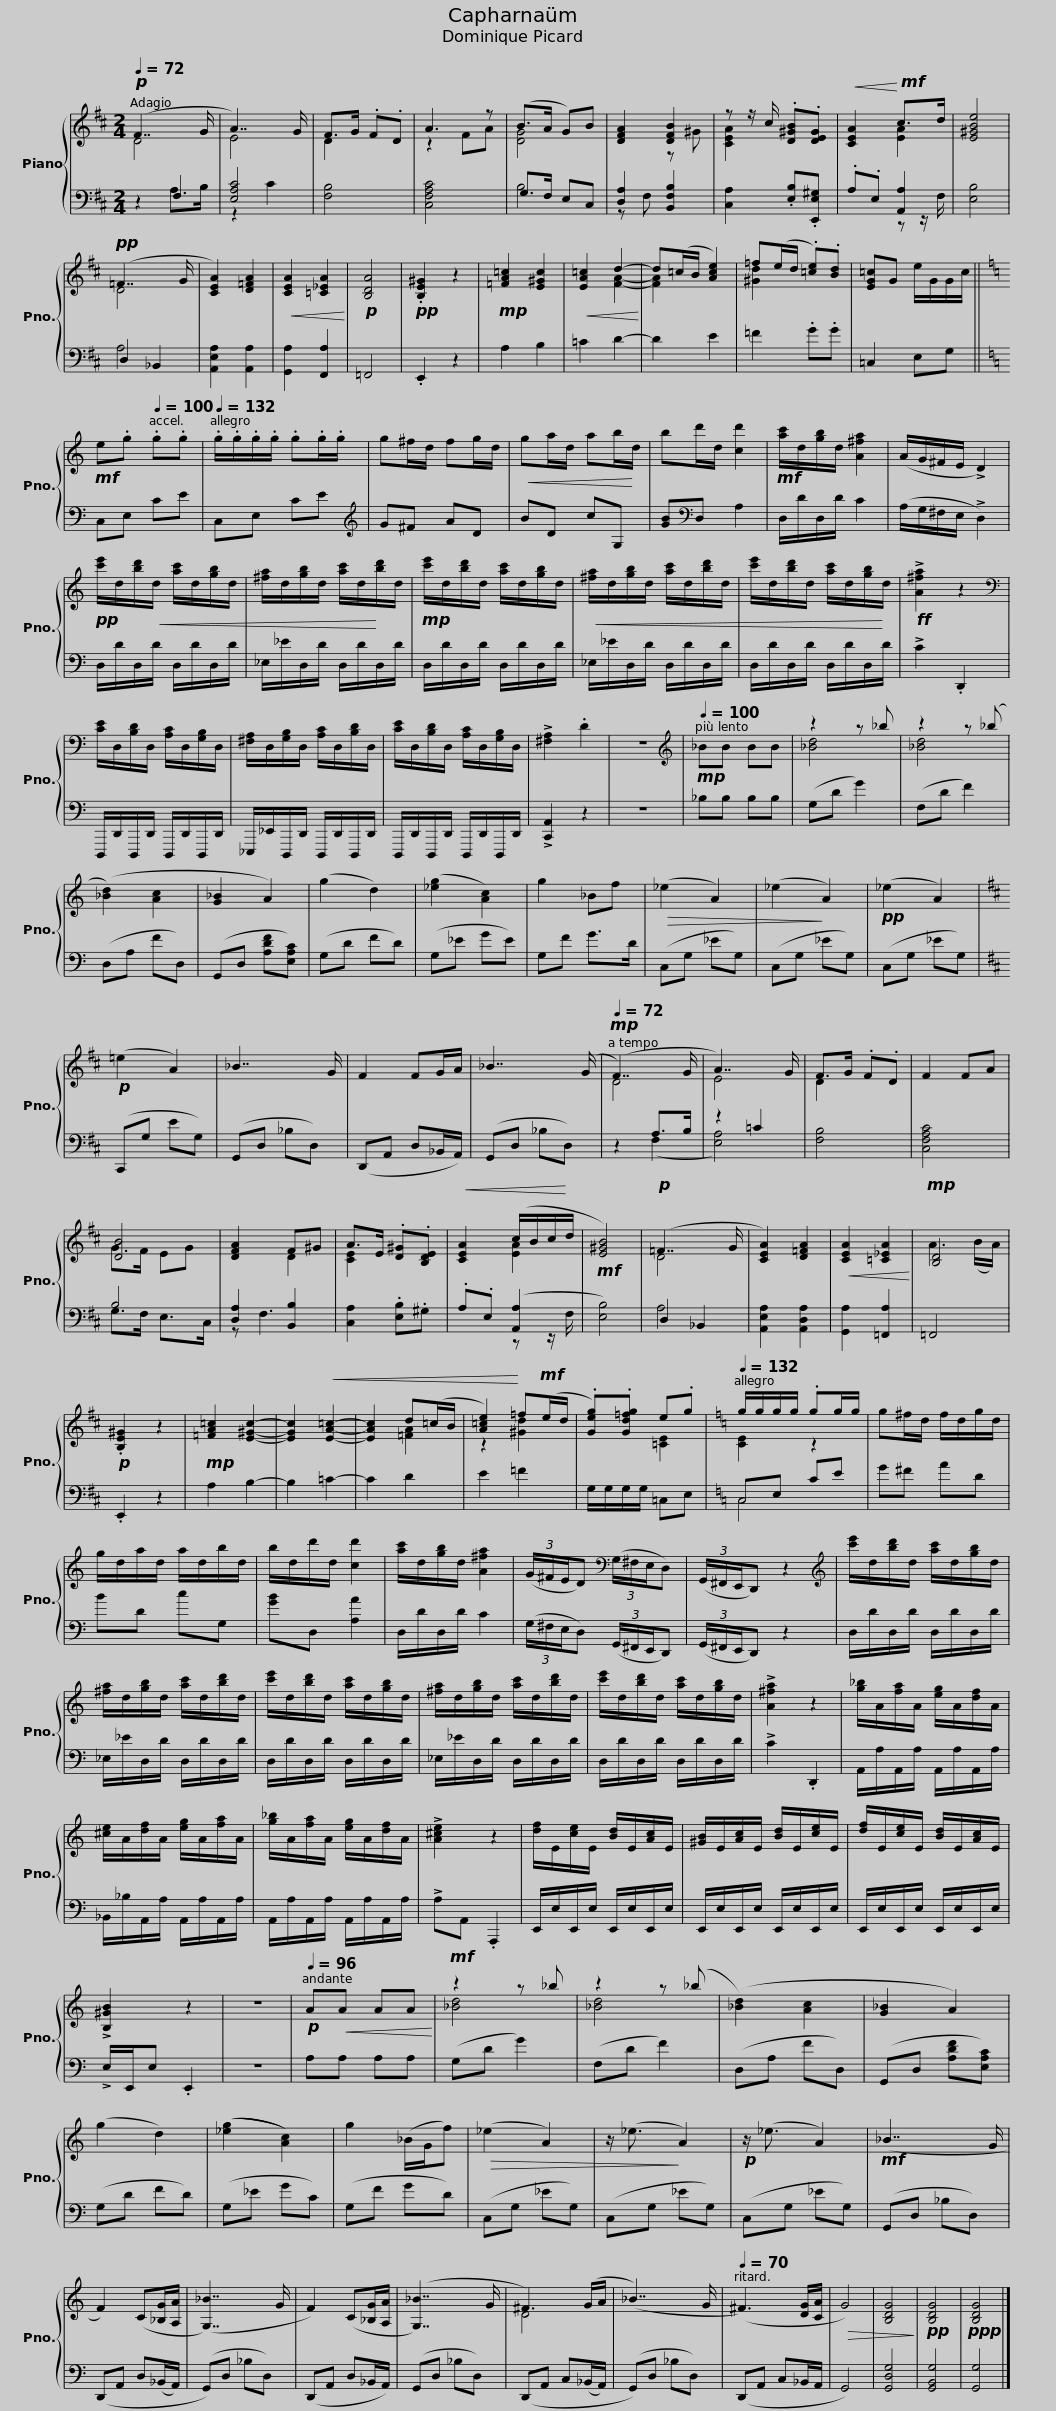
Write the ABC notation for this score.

X:1
%%score { ( 1 2 ) | ( 3 4 ) }
L:1/8
Q:1/4=72
M:2/4
I:linebreak $
K:D
V:1 treble
V:2 treble
V:3 bass
V:4 bass
V:1
!p! (F7/2 G/ | A7/2) G/ | F>G .F.D | A3 z | (B>A G)B | %5
 [DFA]2 [DFB]2 | z z/ c/ .[D^GB].[DEG] |$!<(! [CEA]2!<)!!mf! c>d | [E^GBe]4 |!pp! (=F7/2 G/ | %10
 [CEA]2) [D=FA]2 |!<(! [CEA]2 [=C_EA]2!<)! |!p! [B,DA]4 |!pp! .[B,E^G]2 z2 |$!mp! [=FA=c]2 [E^Gc]2 | %15
!<(! [EA=c]2 d2-!<)! | d(=c/B/ [Ace]2) | =f(e/d/ .[=ce]).[Bd] | [EG=c]G e/G/G/c/ ||[K:C]!mf! e.g[Q:1/4=100] .g.g |$ %20
[K:C][Q:1/4=132] .g/.g/.g/.g/ .g.g/.g/ | g^f/d/ fg/d/ |!<(! ga/d/ ab/!<)!d/ | bd'/d/ [cd']2 |!mf! [ac']/d/[gb]/d/ [A^fa]2 | %25
 (A/G/^F/E/ !>!D2) |$!pp! [c'e']/d/[bd']/!<(!d/ [ac']/d/[gb]/d/ | [^fa]/d/[gb]/d/ [ac']/d/!<)![bd']/d/ |!mp! [c'e']/d/[bd']/d/ [ac']/d/[gb]/d/ |!<(! [^fa]/d/[gb]/d/ [ac']/d/[bd']/d/ |$ %30
 [c'e']/d/[bd']/d/ [ac']/d/[gb]/!<)!d/ |!ff! !>![A^fa]2 z2 |[K:bass] [CE]/D,/[B,D]/D,/ [A,C]/D,/[G,B,]/D,/ | [^F,A,]/D,/[G,B,]/D,/ [A,C]/D,/[B,D]/D,/ |$ [CE]/D,/[B,D]/D,/ [A,C]/D,/[G,B,]/D,/ | %35
 !>![^F,A,]2 .D2 | z4 |[K:treble][Q:1/4=100]!mp! _BB BB | z2 z _b | z2 z (_b | %40
 ([_Bd]2) [Ac]2 | [G_B]2 A2) |$ (g2 d2) | ([_eg]2 [Ac]2) | g2 _Bf | %45
!>(! (_e2 A2) | (_e2!>)! A2) |!pp! (_e2 A2) |[K:D]!p! (!courtesy!=e2 A2) | _B7/2 G/ |$ %50
 F2 FG/A/ | _B7/2 (G/ |[Q:1/4=72]!mp! (F7/2) G/ | A7/2) G/ | F>G .F.D | %55
 F2 FA | [DB]4 | [DFA]2 F^G |$ A>E .[D^G].[B,DE] |!<(! [CEA]2 (c/B/c/!<)!d/ | %60
!mf! [E^GB]4) |!p! (=F7/2 G/ | [CEA]2) [D=FA]2 |!<(! [CEA]2 [=C_EA]2!<)! |!mp! [B,D]4 | %65
!p! .[B,E^G]2 z2 |!mp! [=FA=c]2 [E^Gc]2- |$ [EGc]2!<(! [EA=c]2- | [EAc]2 d(=c/B/ | [A=ce]2)!<)! =f!mf!(e/d/ | %70
 .[Geg]).[Gd=fg] e.g |[K:C][Q:1/4=132] g/g/g/g/ .gg/g/ | g^f/d/ f/d/g/d/ |$ g/d/a/d/ a/d/b/d/ | b/d/d'/d/ [cd']2 | %75
 [ac']/d/[gb]/d/ [A^fa]2 | (3(G/^F/E/D)[K:bass] (3(G,/^F,/E,/D,) | (3(G,,/^F,,/E,,/D,,) z2 |$[K:treble] [c'e']/d/[bd']/d/ [ac']/d/[gb]/d/ | [^fa]/d/[gb]/d/ [ac']/d/[bd']/d/ | %80
 [c'e']/d/[bd']/d/ [ac']/d/[gb]/d/ | [^fa]/d/[gb]/d/ [ac']/d/[bd']/d/ |$ [c'e']/d/[bd']/d/ [ac']/d/[gb]/d/ | !>![A^fa]2 z2 | [g_b]/A/[fa]/A/ [eg]/A/[df]/A/ | %85
 [^ce]/A/[df]/A/ [eg]/A/[fa]/A/ | [g_b]/A/[fa]/A/ [eg]/A/[df]/A/ | !>![A^ce]2 z2 |$ [df]/E/[ce]/E/ [Bd]/E/[Ac]/E/ | [^GB]/E/[Ac]/E/ [Bd]/E/[ce]/E/ | %90
 [df]/E/[ce]/E/ [Bd]/E/[Ac]/E/ | !>![B,^GB]2 z2 | z4 |[Q:1/4=96]!p! A!<(!A AA!<)! |!mf! z2 z _b |$ %95
 z2 z (_b | ([_Bd]2) [Ac]2 | [G_B]2 A2) | (g2 d2) | (([_eg]2 [Ac]2)) | %100
 g2 (_B/G/f) |!>(! (_e2 A2) | z/ (_e3/2!>)! A2) |$!p! z/ (_e3/2 A2) |!mf! (_B7/2 G/ | %105
 F2) (C[_B,G]/[A,A]/ | ([G,_B]7/2) G/ | F2) (C[_B,G]/[A,A]/ | ([G,_B]7/2) G/ |$ ^F3) (G/A/ | %110
 (_B7/2) G/ |[Q:1/4=70] (^F3) [DG]/[CA]/ |!>(! G4) | [B,DG]4!>)! |!pp! [B,DG]4 | %115
!ppp! [B,DG]4 |] %116
V:2
 D4 | E4 | D2 x2 | z2 FA | [DG]4 | %5
 x2 z ^G | [CEA]2 x2 |$ x2 [EA]2 | x4 | D4 | %10
 x4 | x4 | x4 | x4 |$ x4 | %15
 x2 [FA]2- | [FA]2 x2 | [^Gd]2 x2 | x4 ||[K:C] x4 |$ %20
[K:C] x4 | x4 | x4 | x4 | x4 | %25
 x4 |$ x4 | x4 | x4 | x4 |$ %30
 x4 | x4 |[K:bass] x4 | x4 |$ x4 | %35
 x4 | x4 |[K:treble] x4 | [_Bd]4 | [_Bd]4 | %40
 x4 | x4 |$ x4 | x4 | x4 | %45
 x4 | x4 | x4 |[K:D] x4 | x4 |$ %50
 x4 | x4 | D4 | E4 | D2 x2 | %55
 x4 | G>F EG | x2 D2 |$ [CE]2 x2 | x2 [EA]2 | %60
 x4 | D4 | x4 | x4 | A3 (B/A/) | %65
 x4 | x4 |$ x4 | x2 [=FA]2 | z2 [^Gd]2 | %70
 x2 [=CE]2 |[K:C] [CE]2 z2 | x4 |$ x4 | x4 | %75
 x4 | x2[K:bass] x2 | x4 |$[K:treble] x4 | x4 | %80
 x4 | x4 |$ x4 | x4 | x4 | %85
 x4 | x4 | x4 |$ x4 | x4 | %90
 x4 | x4 | x4 | x4 | [_Bd]4 |$ %95
 [_Bd]4 | x4 | x4 | x4 | x4 | %100
 x4 | x4 | x4 |$ x4 | x4 | %105
 x4 | x4 | x4 | x4 |$ D4 | %110
 x4 | x4 | x4 | x4 | x4 | %115
 x4 |] %116
V:3
 z2 F,2 | [E,A,C]4 | [F,B,]4 | [C,F,A,C]4 | G,>F, E,C, | %5
 [D,A,]2 [B,,F,B,]2 | [C,A,]2 .[E,B,].[E,,E,^G,] |$ .A,.E, [A,,A,]2 | [E,B,]4 | D,2 _B,,2 | %10
 [A,,E,A,]2 [A,,A,]2 | [G,,A,]2 [F,,A,]2 | =F,,4 | .E,,2 z2 |$ A,2 B,2 | %15
 =C2 D2- | D2 E2 | =F2 .G.G | =C,2 E,G, ||[K:C] C,E, CE |$ %20
[K:C] C,E, CE |[K:treble] G^F AD | BD cG, | [GB][K:bass]D, A,2 | D,/D/D,/D/ C2 | %25
 (A,/G,/^F,/E,/ !>!D,2) |$ D,/D/D,/D/ D,/D/D,/D/ | _E,/_E/D,/D/ D,/D/D,/D/ | D,/D/D,/D/ D,/D/D,/D/ | _E,/_E/D,/D/ D,/D/D,/D/ |$ %30
 D,/D/D,/D/ D,/D/D,/D/ | !>!C2 .D,,2 | D,,,/D,,/D,,,/D,,/ D,,,/D,,/D,,,/D,,/ | _E,,,/_E,,/D,,,/D,,/ D,,,/D,,/D,,,/D,,/ |$ D,,,/D,,/D,,,/D,,/ D,,,/D,,/D,,,/D,,/ | %35
 !>![C,,A,,]2 z2 | z4 | _B,B, B,B, | (G,D G2) | (F,D F2) | %40
 (D,A, FD,) | (G,,D, [A,DF][E,A,C]) |$ (G,D FD) | (G,_E GE) | G,F G>D | %45
 (C,G, _EG,) | (C,G, _EG,) | (C,G, _EG,) |[K:D] (C,,G, EG,) | (G,,D, _B,D,) |$ %50
 (D,,A,, D,_B,,/A,,/) | (G,,D, _B,D,) | z2 A,>B, | z2 =C2 | [F,B,]4 | %55
 [C,F,A,C]4 | B,4 | [D,A,]2 [B,,B,]2 |$ [C,A,]2 .[E,B,].^G, | .A,.E, ([A,,A,]2 | %60
 [E,B,]4) | D,2 _B,,2 | [A,,E,A,]2 [A,,D,A,]2 | [G,,A,]2 [=F,,A,]2 | =F,,4 | %65
 .E,,2 z2 | A,2 B,2- |$ B,2 =C2- | C2 D2 | E2 =F2 | %70
 G,/G,/G,/G,/ =C,E, |[K:C] C,E, CE | G^F AD |$ BD cG, | [GB]D, [A,A]2 | %75
 D,/D/D,/D/ C2 | (3(G,/^F,/E,/D,) (3(G,,/^F,,/E,,/D,,) | (3(G,,/^F,,/E,,/D,,) z2 |$ D,/D/D,/D/ D,/D/D,/D/ | _E,/_E/D,/D/ D,/D/D,/D/ | %80
 D,/D/D,/D/ D,/D/D,/D/ | _E,/_E/D,/D/ D,/D/D,/D/ |$ D,/D/D,/D/ D,/D/D,/D/ | !>!C2 .D,,2 | A,,/A,/A,,/A,/ A,,/A,/A,,/A,/ | %85
 _B,,/_B,/A,,/A,/ A,,/A,/A,,/A,/ | A,,/A,/A,,/A,/ A,,/A,/A,,/A,/ | !>!A,A,, .A,,,2 |$ E,,/E,/E,,/E,/ E,,/E,/E,,/E,/ | E,,/E,/E,,/E,/ E,,/E,/E,,/E,/ | %90
 E,,/E,/E,,/E,/ E,,/E,/E,,/E,/ | !>!E,/E,,/E, .E,,2 | z4 | A,A, A,A, | (G,D G2) |$ %95
 (F,D F2) | (D,A, FD,) | (G,,D, [A,DF][E,A,C]) | (G,D FD) | (G,_E GC) | %100
 (G,F GD) | (C,G, _EG,) | (C,G, _EG,) |$ (C,G, _EG,) | (G,,D, _B,D,) | %105
 (D,,A,, D,(_B,,/A,,/) | (G,,)D, _B,D,) | (D,,A,, D,_B,,/A,,/) | (G,,D, _B,D,) |$ (D,,A,, C,(_B,,/A,,/) | %110
 (G,,)D, _B,D,) | (D,,A,, C,_B,,/A,,/ | G,,4) | [G,,D,G,]4 | [G,,B,,G,]4 | %115
 [G,,G,]4 |] %116
V:4
 x2 A,>B, | z2 C2 | x4 | x4 | B,4 | %5
 z F, x2 | x4 |$ x2 z z/ F,/ | x4 | A,4 | %10
 x4 | x4 | x4 | x4 |$ x4 | %15
 x4 | x4 | x4 | x4 ||[K:C] x4 |$ %20
[K:C] x4 |[K:treble] x4 | x4 | x[K:bass] x3 | x4 | %25
 x4 |$ x4 | x4 | x4 | x4 |$ %30
 x4 | x4 | x4 | x4 |$ x4 | %35
 x4 | x4 | x4 | x4 | x4 | %40
 x4 | x4 |$ x4 | x4 | x4 | %45
 x4 | x4 | x4 |[K:D] x4 | x4 |$ %50
 x4 | x4 | x2 (F,2 | [E,A,]4) | x4 | %55
 x4 | G,>F, E,>C, | z F,3 |$ x4 | x2 z z/ F,/ | %60
 x4 | A,4 | x4 | x4 | x4 | %65
 x4 | x4 |$ x4 | x4 | x4 | %70
 x4 |[K:C] C,4 | x4 |$ x4 | x4 | %75
 x4 | x4 | x4 |$ x4 | x4 | %80
 x4 | x4 |$ x4 | x4 | x4 | %85
 x4 | x4 | x4 |$ x4 | x4 | %90
 x4 | x4 | x4 | x4 | x4 |$ %95
 x4 | x4 | x4 | x4 | x4 | %100
 x4 | x4 | x4 |$ x4 | x4 | %105
 x4 | x4 | x4 | x4 |$ x4 | %110
 x4 | x4 | x4 | x4 | x4 | %115
 x4 |] %116
